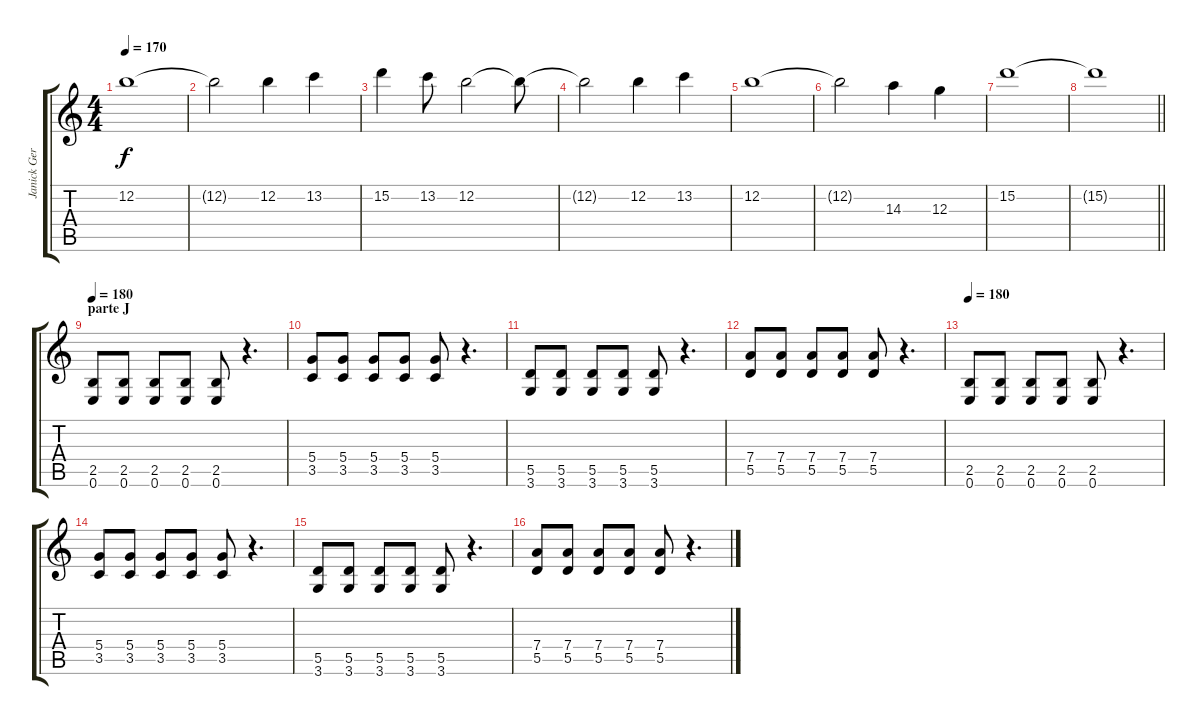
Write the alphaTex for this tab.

\track ("Janick Gers" "Janick Ger") {instrument overdrivenguitar}
\staff {score tabs}
\tuning (E4 B3 G3 D3 A2 E2) {hide}
\ts (4 4)
\tempo 170
\clef g2
\ks c
12.2.1{dy f} |
12.2{t}.2 12.2.4 13.2.4 |
15.2.4 13.2.8 12.2.2 12.2{t}.8 |
12.2{t}.2 12.2.4 13.2.4 |
12.2.1 |
12.2{t}.2 14.3.4 12.3.4 |
15.2.1 |
\barLineRight lightlight
15.2{t}.1 |
\section ("" "parte J")
\tempo 180
(2.5 0.6).8 (2.5 0.6).8 (2.5 0.6).8 (2.5 0.6).8 (2.5 0.6).8 r.4{d} |
(5.4 3.5).8 (5.4 3.5).8 (5.4 3.5).8 (5.4 3.5).8 (5.4 3.5).8 r.4{d} |
(5.5 3.6).8 (5.5 3.6).8 (5.5 3.6).8 (5.5 3.6).8 (5.5 3.6).8 r.4{d} |
(7.4 5.5).8 (7.4 5.5).8 (7.4 5.5).8 (7.4 5.5).8 (7.4 5.5).8 r.4{d} |
\tempo 180
(2.5 0.6).8 (2.5 0.6).8 (2.5 0.6).8 (2.5 0.6).8 (2.5 0.6).8 r.4{d} |
(5.4 3.5).8 (5.4 3.5).8 (5.4 3.5).8 (5.4 3.5).8 (5.4 3.5).8 r.4{d} |
(5.5 3.6).8 (5.5 3.6).8 (5.5 3.6).8 (5.5 3.6).8 (5.5 3.6).8 r.4{d} |
(7.4 5.5).8 (7.4 5.5).8 (7.4 5.5).8 (7.4 5.5).8 (7.4 5.5).8 r.4{d}
